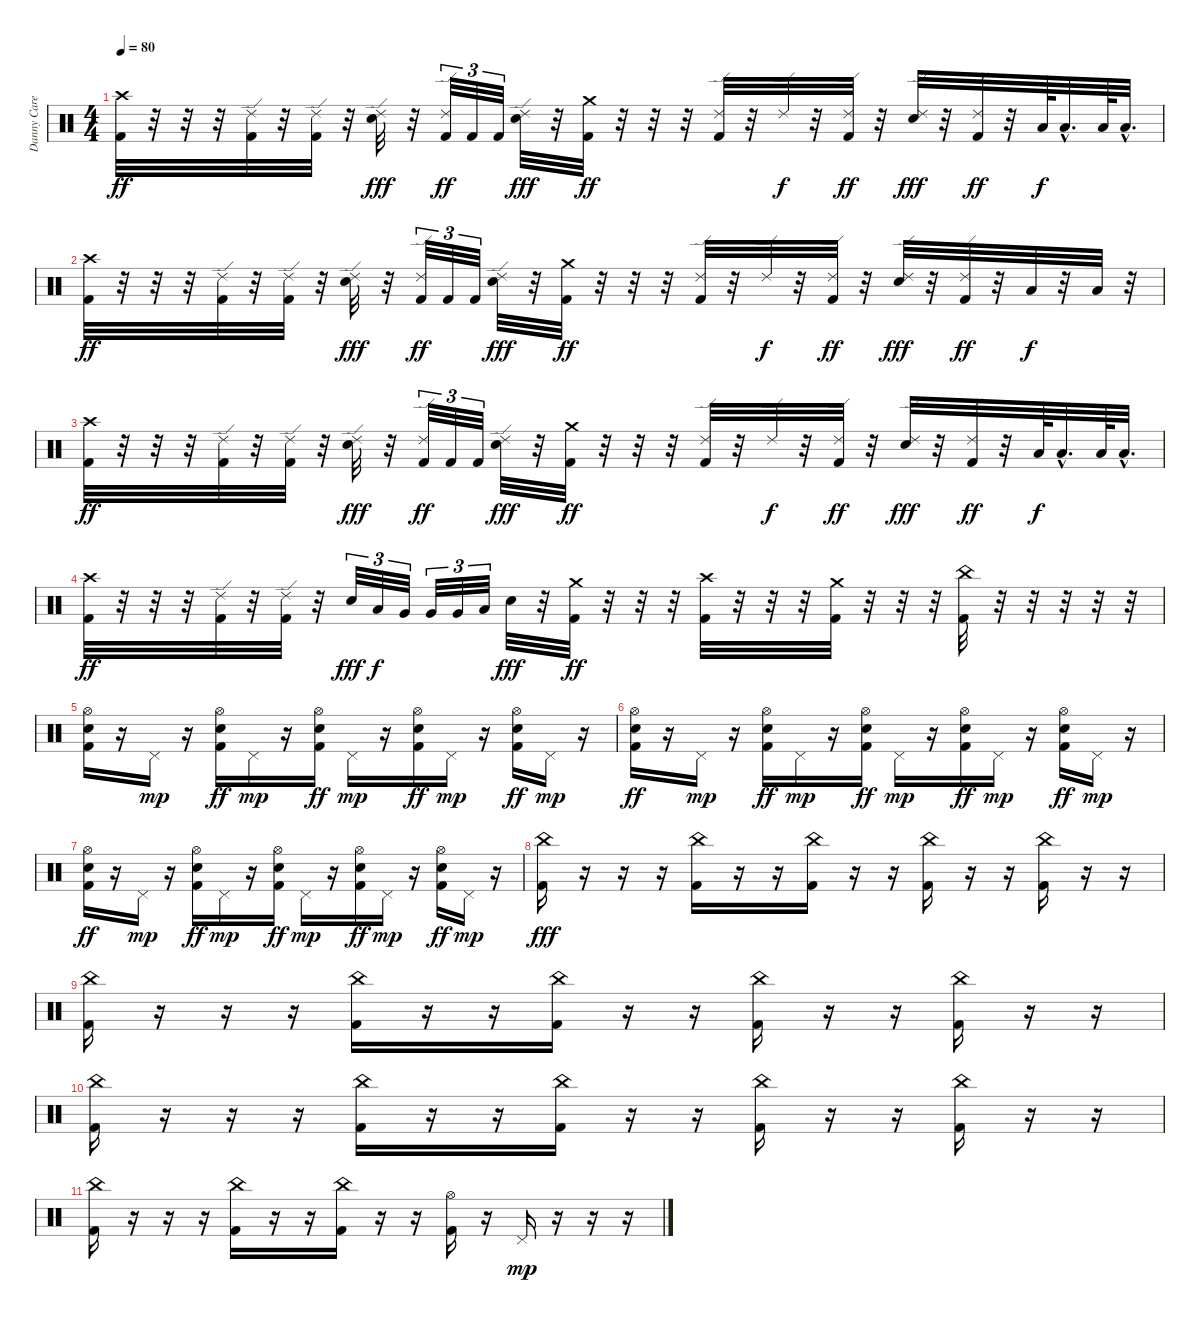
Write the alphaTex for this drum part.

\track ("Danny Carey" "Danny Care") {instrument percussion}
\staff {score}
\articulation defaults
\ts (4 4)
\tempo 80
\clef neutral
\ks c
("Crash high (hit)" "Kick (hit) 2").32{dy ff} r.32 r.32 r.32 ("Ride (edge) 2" "Kick (hit) 2").32 r.32 ("Ride (edge) 2" "Kick (hit) 2").32 r.32 ("Ride (edge) 2" "Electric Snare (hit)").32{dy fff} r.32 ("Ride (edge) 2" "Kick (hit) 2").32{tu (3 2) dy ff} "Kick (hit) 2".32{tu (3 2)} "Kick (hit) 2".32{tu (3 2)} ("Ride (edge) 2" "Electric Snare (hit)").32{dy fff} r.32 ("Crash medium (hit)" "Kick (hit) 2").32{dy ff} r.32 r.32 r.32 ("Ride (edge) 2" "Kick (hit) 2").32 r.32 "Ride (edge) 2".32{dy f} r.32 ("Ride (edge) 2" "Kick (hit) 2").32{dy ff} r.32 ("Ride (edge) 2" "Electric Snare (hit)").32{dy fff} r.32 ("Ride (edge) 2" "Kick (hit) 2").32{dy ff} r.32 "Low Floor Tom (hit)".64{dy f} "Low Floor Tom (hit)"{hac}.32{d} "Low Floor Tom (hit)".64 "Low Floor Tom (hit)"{hac}.32{d} |
("Crash high (hit)" "Kick (hit) 2").32{dy ff} r.32 r.32 r.32 ("Ride (edge) 2" "Kick (hit) 2").32 r.32 ("Ride (edge) 2" "Kick (hit) 2").32 r.32 ("Ride (edge) 2" "Electric Snare (hit)").32{dy fff} r.32 ("Ride (edge) 2" "Kick (hit) 2").32{tu (3 2) dy ff} "Kick (hit) 2".32{tu (3 2)} "Kick (hit) 2".32{tu (3 2)} ("Ride (edge) 2" "Electric Snare (hit)").32{dy fff} r.32 ("Crash medium (hit)" "Kick (hit) 2").32{dy ff} r.32 r.32 r.32 ("Ride (edge) 2" "Kick (hit) 2").32 r.32 "Ride (edge) 2".32{dy f} r.32 ("Ride (edge) 2" "Kick (hit) 2").32{dy ff} r.32 ("Ride (edge) 2" "Electric Snare (hit)").32{dy fff} r.32 ("Ride (edge) 2" "Kick (hit) 2").32{dy ff} r.32 "Low Tom (hit)".32{dy f} r.32 "Low Tom (hit)".32 r.32 |
("Crash high (hit)" "Kick (hit) 2").32{dy ff} r.32 r.32 r.32 ("Ride (edge) 2" "Kick (hit) 2").32 r.32 ("Ride (edge) 2" "Kick (hit) 2").32 r.32 ("Ride (edge) 2" "Electric Snare (hit)").32{dy fff} r.32 ("Ride (edge) 2" "Kick (hit) 2").32{tu (3 2) dy ff} "Kick (hit) 2".32{tu (3 2)} "Kick (hit) 2".32{tu (3 2)} ("Ride (edge) 2" "Electric Snare (hit)").32{dy fff} r.32 ("Crash medium (hit)" "Kick (hit) 2").32{dy ff} r.32 r.32 r.32 ("Ride (edge) 2" "Kick (hit) 2").32 r.32 "Ride (edge) 2".32{dy f} r.32 ("Ride (edge) 2" "Kick (hit) 2").32{dy ff} r.32 ("Ride (edge) 2" "Electric Snare (hit)").32{dy fff} r.32 ("Ride (edge) 2" "Kick (hit) 2").32{dy ff} r.32 "Low Floor Tom (hit)".64{dy f} "Low Floor Tom (hit)"{hac}.32{d} "Low Floor Tom (hit)".64 "Low Floor Tom (hit)"{hac}.32{d} |
("Crash high (hit)" "Kick (hit) 2").32{dy ff} r.32 r.32 r.32 ("Ride (edge) 2" "Kick (hit) 2").32 r.32 ("Ride (edge) 2" "Kick (hit) 2").32 r.32 "Electric Snare (hit)".32{tu (3 2) dy fff} "Low Tom (hit)".32{tu (3 2) dy f} "Very Low Tom (hit)".32{tu (3 2)} "Very Low Tom (hit)".32{tu (3 2)} "Very Low Tom (hit)".32{tu (3 2)} "Low Tom (hit)".32{tu (3 2)} "Electric Snare (hit)".32{dy fff} r.32 ("Crash medium (hit)" "Kick (hit) 2").32{dy ff} r.32 r.32 r.32 ("Crash high (hit)" "Kick (hit) 2").32 r.32 r.32 r.32 ("Crash medium (hit)" "Kick (hit) 2").32 r.32 r.32 r.32 ("China (hit)" "Kick (hit) 2").32 r.32 r.32 r.32 r.32 r.32 |
("Hi-Hat (open)" "Electric Snare (hit)" "Kick (hit) 2").16 r.16 "Pedal Hi-Hat (hit)".16{dy mp} r.16 ("Hi-Hat (open)" "Electric Snare (hit)" "Kick (hit) 2").16{dy ff} "Pedal Hi-Hat (hit)".16{dy mp} r.16 ("Hi-Hat (open)" "Electric Snare (hit)" "Kick (hit) 2").16{dy ff} "Pedal Hi-Hat (hit)".16{dy mp} r.16 ("Hi-Hat (open)" "Electric Snare (hit)" "Kick (hit) 2").16{dy ff} "Pedal Hi-Hat (hit)".16{dy mp} r.16 ("Hi-Hat (open)" "Electric Snare (hit)" "Kick (hit) 2").16{dy ff} "Pedal Hi-Hat (hit)".16{dy mp} r.16 |
("Hi-Hat (open)" "Electric Snare (hit)" "Kick (hit) 2").16{dy ff} r.16 "Pedal Hi-Hat (hit)".16{dy mp} r.16 ("Hi-Hat (open)" "Electric Snare (hit)" "Kick (hit) 2").16{dy ff} "Pedal Hi-Hat (hit)".16{dy mp} r.16 ("Hi-Hat (open)" "Electric Snare (hit)" "Kick (hit) 2").16{dy ff} "Pedal Hi-Hat (hit)".16{dy mp} r.16 ("Hi-Hat (open)" "Electric Snare (hit)" "Kick (hit) 2").16{dy ff} "Pedal Hi-Hat (hit)".16{dy mp} r.16 ("Hi-Hat (open)" "Electric Snare (hit)" "Kick (hit) 2").16{dy ff} "Pedal Hi-Hat (hit)".16{dy mp} r.16 |
("Hi-Hat (open)" "Electric Snare (hit)" "Kick (hit) 2").16{dy ff} r.16 "Pedal Hi-Hat (hit)".16{dy mp} r.16 ("Hi-Hat (open)" "Electric Snare (hit)" "Kick (hit) 2").16{dy ff} "Pedal Hi-Hat (hit)".16{dy mp} r.16 ("Hi-Hat (open)" "Electric Snare (hit)" "Kick (hit) 2").16{dy ff} "Pedal Hi-Hat (hit)".16{dy mp} r.16 ("Hi-Hat (open)" "Electric Snare (hit)" "Kick (hit) 2").16{dy ff} "Pedal Hi-Hat (hit)".16{dy mp} r.16 ("Hi-Hat (open)" "Electric Snare (hit)" "Kick (hit) 2").16{dy ff} "Pedal Hi-Hat (hit)".16{dy mp} r.16 |
("China (hit)" "Kick (hit) 2").16{dy fff} r.16 r.16 r.16 ("China (hit)" "Kick (hit) 2").16 r.16 r.16 ("China (hit)" "Kick (hit) 2").16 r.16 r.16 ("China (hit)" "Kick (hit) 2").16 r.16 r.16 ("China (hit)" "Kick (hit) 2").16 r.16 r.16 |
("China (hit)" "Kick (hit) 2").16 r.16 r.16 r.16 ("China (hit)" "Kick (hit) 2").16 r.16 r.16 ("China (hit)" "Kick (hit) 2").16 r.16 r.16 ("China (hit)" "Kick (hit) 2").16 r.16 r.16 ("China (hit)" "Kick (hit) 2").16 r.16 r.16 |
("China (hit)" "Kick (hit) 2").16 r.16 r.16 r.16 ("China (hit)" "Kick (hit) 2").16 r.16 r.16 ("China (hit)" "Kick (hit) 2").16 r.16 r.16 ("China (hit)" "Kick (hit) 2").16 r.16 r.16 ("China (hit)" "Kick (hit) 2").16 r.16 r.16 |
("China (hit)" "Kick (hit) 2").16 r.16 r.16 r.16 ("China (hit)" "Kick (hit) 2").16 r.16 r.16 ("China (hit)" "Kick (hit) 2").16 r.16 r.16 ("Hi-Hat (open)" "Kick (hit) 2").16 r.16 "Pedal Hi-Hat (hit)".16{dy mp} r.16 r.16 r.16
